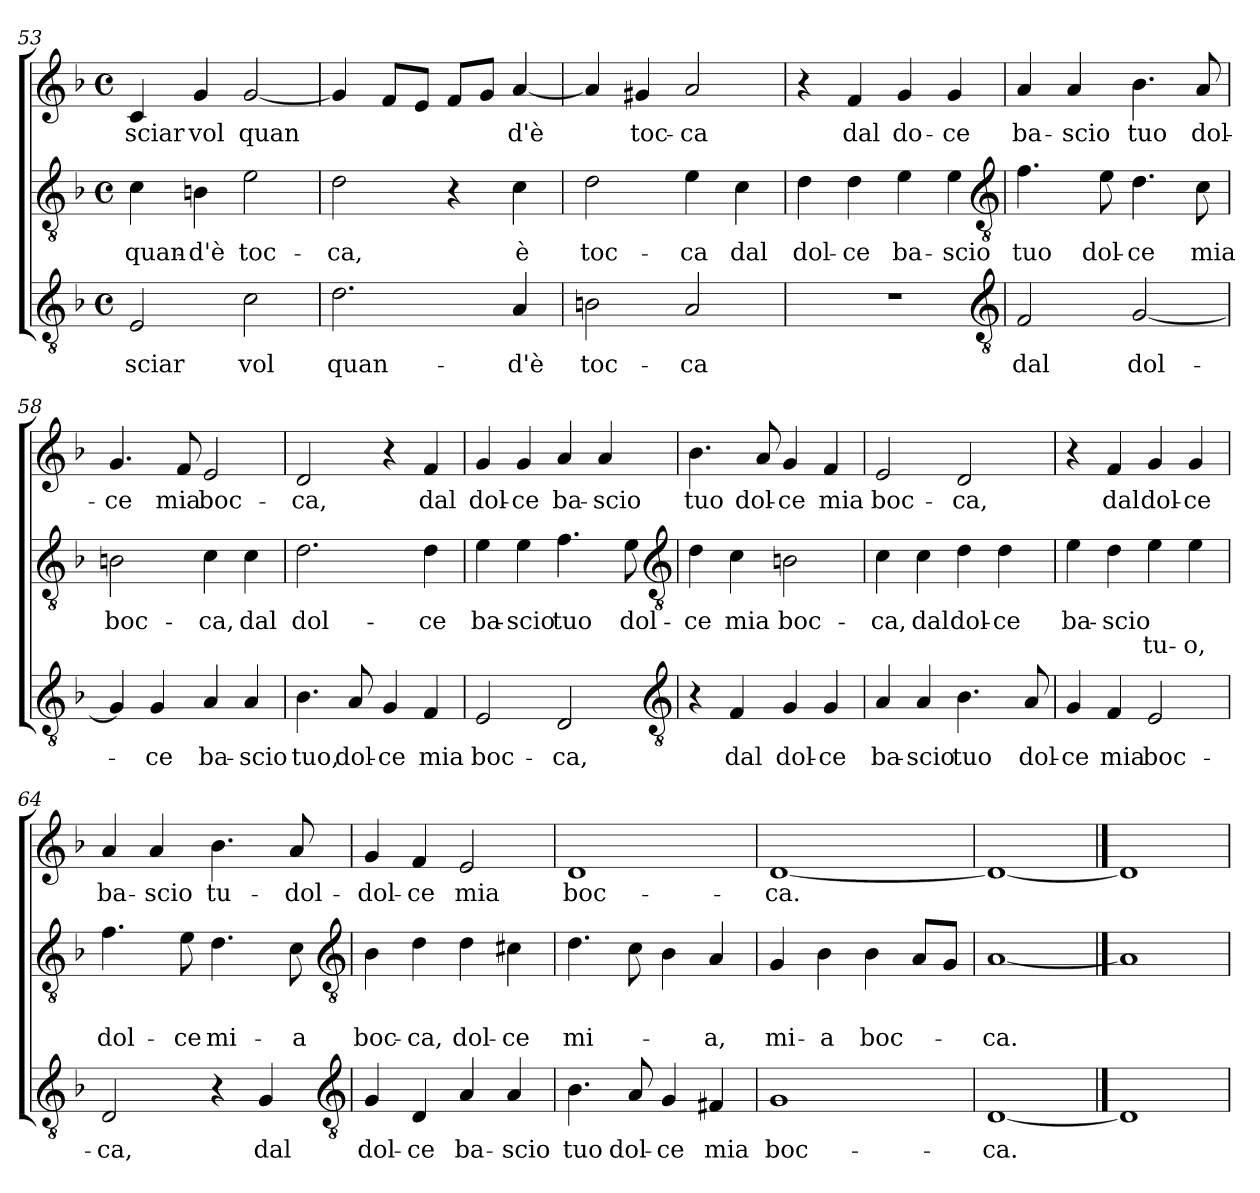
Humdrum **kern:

**kern	**text	**kern	**text	**text	**kern	**text
*part3	*part3	*part2	*part2	*part2	*part1	*part1
*staff3	*staff3	*staff2	*staff2	*staff2	*staff1	*staff1
!!LO:PB:g=z
*clefGv2	*	*clefGv2	*	*	*clefG2	*
*k[b-]	*	*k[b-]	*	*	*k[b-]	*
*M4/4	*	*M4/4	*	*	*M4/4	*
*met(c)	*	*met(c)	*	*	*met(c)	*
=53	=53	=53	=53	=53	=53	=53
!	!LO:LY:b	!	!LO:LY:b	!	!	!LO:LY:b
2E	-sciar	4c	quan-	.	4c	-sciar
!	!	!	!LO:LY:b	!	!	!LO:LY:b
.	.	4Bn	-d'è	.	4g	vol
!	!LO:LY:b	!	!LO:LY:b	!	!	!LO:LY:b
2c	vol	2e	toc-	.	[2g	quan
=54	=54	=54	=54	=54	=54	=54
!	!LO:LY:b	!	!LO:LY:b	!	!	!
2.d	quan-	2d	-ca,	.	4g]	.
.	.	.	.	.	8fL	.
.	.	.	.	.	8eJ	.
.	.	4r	.	.	8fL	.
.	.	.	.	.	8gJ	.
!	!LO:LY:b	!	!LO:LY:b	!	!	!LO:LY:b
4A	-d'è	4c	è	.	[4a	d'è
=55	=55	=55	=55	=55	=55	=55
!	!LO:LY:b	!	!LO:LY:b	!	!	!
2Bn	toc-	2d	toc-	.	4a]	.
!	!	!	!	!	!	!LO:LY:b
.	.	.	.	.	4g#X	toc-
!	!LO:LY:b	!	!LO:LY:b	!	!	!LO:LY:b
2A	-ca	4e	-ca	.	2a	-ca
!	!	!	!LO:LY:b	!	!	!
.	.	4c	dal	.	.	.
=56	=56	=56	=56	=56	=56	=56
!	!	!	!LO:LY:b	!	!	!
1r	.	4d	dol-	.	4r	.
!	!	!	!LO:LY:b	!	!	!LO:LY:b
.	.	4d	-ce	.	4f	dal
!	!	!	!LO:LY:b	!	!	!LO:LY:b
.	.	4e	ba-	.	4g	do-
!	!	!	!LO:LY:b	!	!	!LO:LY:b
.	.	4e	-scio	.	4g	-ce
*clefGv2	*	*clefGv2	*	*	*	*
!!LO:LB:g=z
=57	=57	=57	=57	=57	=57	=57
!	!LO:LY:b	!	!LO:LY:b	!	!	!LO:LY:b
2F	dal	4.f	tuo	.	4a	ba-
!	!	!	!	!	!	!LO:LY:b
.	.	.	.	.	4a	-scio
!	!	!	!LO:LY:b	!	!	!
.	.	8e	dol-	.	.	.
!	!LO:LY:b	!	!LO:LY:b	!	!	!LO:LY:b
[2G	dol-	4.d	-ce	.	4.b-	tuo
!	!	!	!LO:LY:b	!	!	!LO:LY:b
.	.	8c	mia	.	8a	dol-
=58	=58	=58	=58	=58	=58	=58
!	!	!	!LO:LY:b	!	!	!LO:LY:b
4G]	.	2Bn	boc-	.	4.g	-ce
!	!LO:LY:b	!	!	!	!	!
4G	-ce	.	.	.	.	.
!	!	!	!	!	!	!LO:LY:b
.	.	.	.	.	8f	mia
!	!LO:LY:b	!	!LO:LY:b	!	!	!LO:LY:b
4A	ba-	4c	-ca,	.	2e	boc-
!	!LO:LY:b	!	!LO:LY:b	!	!	!
4A	-scio	4c	dal	.	.	.
=59	=59	=59	=59	=59	=59	=59
!	!LO:LY:b	!	!LO:LY:b	!	!	!LO:LY:b
4.B-	tuo,	2.d	dol-	.	2d	-ca,
!	!LO:LY:b	!	!	!	!	!
8A	dol-	.	.	.	.	.
!	!LO:LY:b	!	!	!	!	!
4G	-ce	.	.	.	4r	.
!	!LO:LY:b	!	!LO:LY:b	!	!	!LO:LY:b
4F	mia	4d	-ce	.	4f	dal
=60	=60	=60	=60	=60	=60	=60
!	!LO:LY:b	!	!LO:LY:b	!	!	!LO:LY:b
2E	boc-	4e	ba-	.	4g	dol-
!	!	!	!LO:LY:b	!	!	!LO:LY:b
.	.	4e	-scio	.	4g	-ce
!	!LO:LY:b	!	!LO:LY:b	!	!	!LO:LY:b
2D	-ca,	4.f	tuo	.	4a	ba-
!	!	!	!	!	!	!LO:LY:b
.	.	.	.	.	4a	-scio
!	!	!	!LO:LY:b	!	!	!
.	.	8e	dol-	.	.	.
*clefGv2	*	*clefGv2	*	*	*	*
!!LO:LB:g=z
=61	=61	=61	=61	=61	=61	=61
!	!	!	!LO:LY:b	!	!	!LO:LY:b
4r	.	4d	-ce	.	4.b-	tuo
!	!LO:LY:b	!	!LO:LY:b	!	!	!
4F	dal	4c	mia	.	.	.
!	!	!	!	!	!	!LO:LY:b
.	.	.	.	.	8a	dol-
!	!LO:LY:b	!	!LO:LY:b	!	!	!LO:LY:b
4G	dol-	2Bn	boc-	.	4g	-ce
!	!LO:LY:b	!	!	!	!	!LO:LY:b
4G	-ce	.	.	.	4f	mia
=62	=62	=62	=62	=62	=62	=62
!	!LO:LY:b	!	!LO:LY:b	!	!	!LO:LY:b
4A	ba-	4c	-ca,	.	2e	boc-
!	!LO:LY:b	!	!LO:LY:b	!	!	!
4A	-scio	4c	dal	.	.	.
!	!LO:LY:b	!	!LO:LY:b	!	!	!LO:LY:b
4.B-	tuo	4d	dol-	.	2d	-ca,
!	!	!	!LO:LY:b	!	!	!
.	.	4d	-ce	.	.	.
!	!LO:LY:b	!	!	!	!	!
8A	dol-	.	.	.	.	.
=63	=63	=63	=63	=63	=63	=63
!	!LO:LY:b	!	!LO:LY:b	!	!	!
4G	-ce	4e	ba-	.	4r	.
!	!LO:LY:b	!	!LO:LY:b	!	!	!LO:LY:b
4F	mia	4d	-scio	.	4f	dal
!	!LO:LY:b	!	!	!LO:LY:b	!	!LO:LY:b
2E	boc-	4e	.	tu-	4g	dol-
!	!	!	!	!LO:LY:b	!	!LO:LY:b
.	.	4e	.	-o,	4g	-ce
=64	=64	=64	=64	=64	=64	=64
!	!LO:LY:b	!	!	!LO:LY:b	!	!LO:LY:b
2D	-ca,	4.f	.	dol-	4a	ba-
!	!	!	!	!	!	!LO:LY:b
.	.	.	.	.	4a	-scio
!	!	!	!	!LO:LY:b	!	!
.	.	8e	.	-ce	.	.
!	!	!	!	!LO:LY:b	!	!LO:LY:b
4r	.	4.d	.	mi-	4.b-	tu-
!	!LO:LY:b	!	!	!	!	!
4G	dal	.	.	.	.	.
!	!	!	!	!LO:LY:b	!	!LO:LY:b
.	.	8c	.	-a	8a	-dol-
*clefGv2	*	*clefGv2	*	*	*	*
!!LO:LB:g=z
=65	=65	=65	=65	=65	=65	=65
!	!LO:LY:b	!	!	!LO:LY:b	!	!LO:LY:b
4G	dol-	4B-	.	boc-	4g	-dol-
!	!LO:LY:b	!	!	!LO:LY:b	!	!LO:LY:b
4D	-ce	4d	.	-ca,	4f	-ce
!	!LO:LY:b	!	!	!LO:LY:b	!	!LO:LY:b
4A	ba-	4d	.	dol-	2e	mia
!	!LO:LY:b	!	!	!LO:LY:b	!	!
4A	-scio	4c#X	.	-ce	.	.
=66	=66	=66	=66	=66	=66	=66
!	!LO:LY:b	!	!	!LO:LY:b	!	!LO:LY:b
4.B-	tuo	4.d	.	mi-	1d	boc-
!	!LO:LY:b	!	!	!	!	!
8A	dol-	8c	.	.	.	.
!	!LO:LY:b	!	!	!	!	!
4G	-ce	4B-	.	.	.	.
!	!LO:LY:b	!	!	!LO:LY:b	!	!
4F#X	mia	4A	.	-a,	.	.
=67	=67	=67	=67	=67	=67	=67
!	!LO:LY:b	!	!	!LO:LY:b	!	!LO:LY:b
1G	boc-	4G	.	mi-	[1d	-ca.
!	!	!	!	!LO:LY:b	!	!
.	.	4B-	.	-a	.	.
!	!	!	!	!LO:LY:b	!	!
.	.	4B-	.	boc-	.	.
.	.	8AL	.	.	.	.
.	.	8GJ	.	.	.	.
=68	=68	=68	=68	=68	=68	=68
!	!LO:LY:b	!	!	!LO:LY:b	!	!
[1D	-ca.	[1A	.	-ca.	1d_	.
==69	==69	==69	==69	==69	==69	==69
1D]	.	1A]	.	.	1d]	.
=	=	=	=	=	=	=
*-	*-	*-	*-	*-	*-	*-
